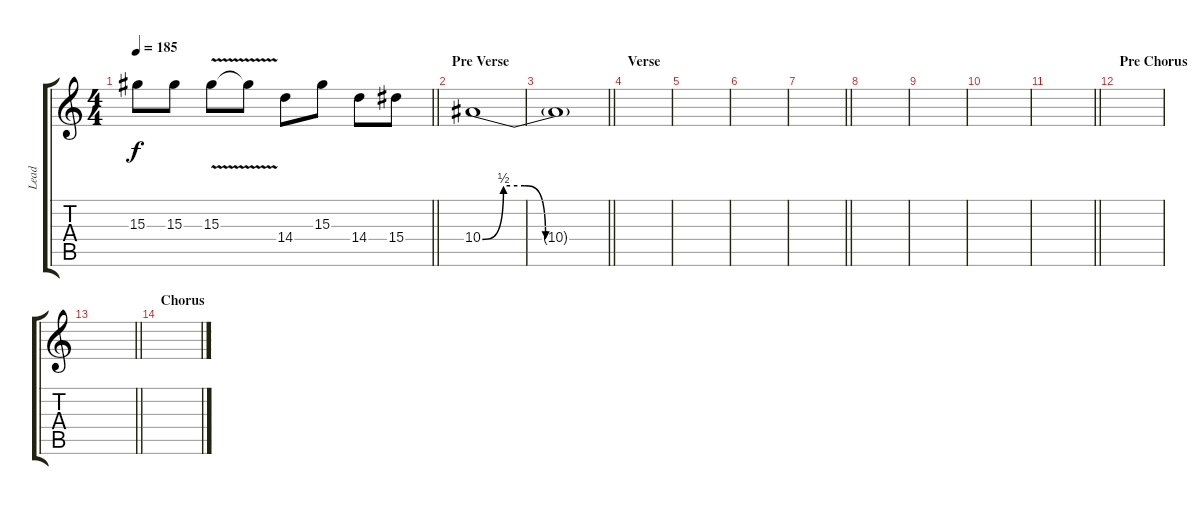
\track ("Lead" "Lead") {instrument distortionguitar}
\staff {score tabs}
\tuning (D4 A3 F3 C3 G2 D2) {hide}
\ts (4 4)
\tempo 185
\clef g2
\barLineRight lightlight
\ks c
15.3.8{dy f} 15.3.8 15.3{v}.8 15.3{t}.8 14.4.8 15.3.8 14.4.8 15.4.8 |
\section ("" "Pre Verse")
10.4{be (custom 0 0 10 2 20 2 30 0 60 0)}.1 |
\barLineRight lightlight
10.4{t}.1 |
\section ("" "Verse")
|
|
|
\barLineRight lightlight
|
|
|
|
\barLineRight lightlight
|
\section ("" "Pre Chorus")
|
\barLineRight lightlight
|
\section ("" "Chorus")
